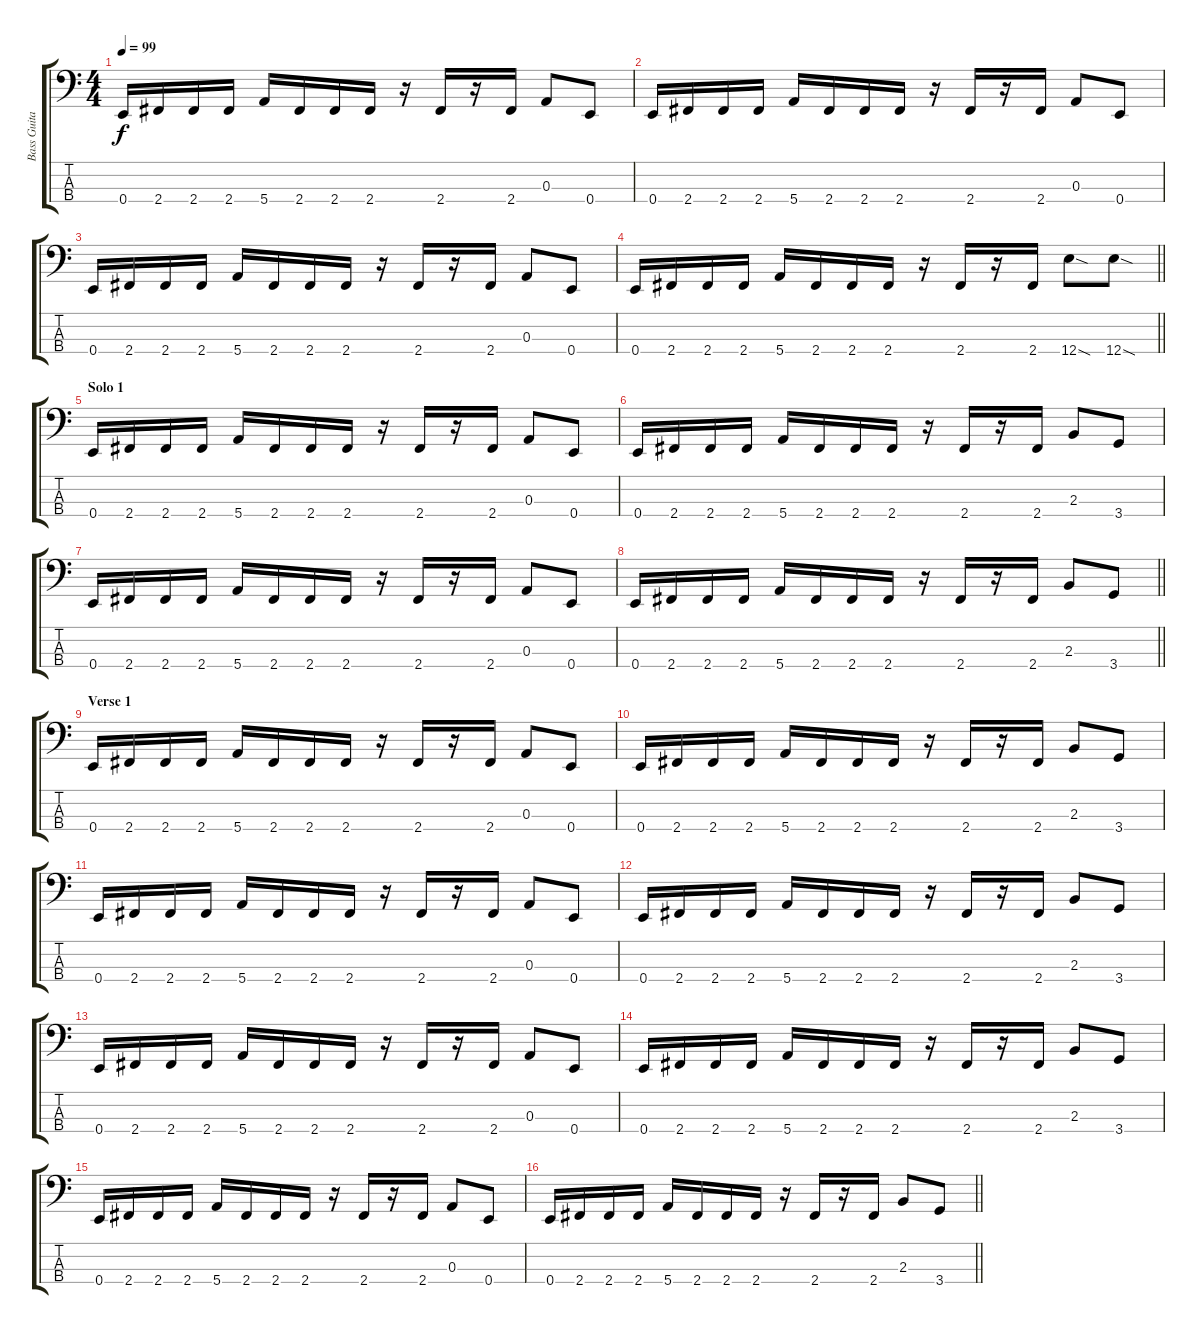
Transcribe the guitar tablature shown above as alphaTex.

\track ("Bass Guitar" "Bass Guita") {instrument electricbassfinger}
\staff {score tabs}
\tuning (G2 D2 A1 E1) {hide}
\ts (4 4)
\tempo 99
\clef f4
\ks c
0.4.16{dy f} 2.4.16 2.4.16 2.4.16 5.4.16 2.4.16 2.4.16 2.4.16 r.16 2.4.16 r.16 2.4.16 0.3.8 0.4.8 |
0.4.16 2.4.16 2.4.16 2.4.16 5.4.16 2.4.16 2.4.16 2.4.16 r.16 2.4.16 r.16 2.4.16 0.3.8 0.4.8 |
0.4.16 2.4.16 2.4.16 2.4.16 5.4.16 2.4.16 2.4.16 2.4.16 r.16 2.4.16 r.16 2.4.16 0.3.8 0.4.8 |
\barLineRight lightlight
0.4.16 2.4.16 2.4.16 2.4.16 5.4.16 2.4.16 2.4.16 2.4.16 r.16 2.4.16 r.16 2.4.16 12.4{sod}.8 12.4{sod}.8 |
\section ("" "Solo 1")
0.4.16 2.4.16 2.4.16 2.4.16 5.4.16 2.4.16 2.4.16 2.4.16 r.16 2.4.16 r.16 2.4.16 0.3.8 0.4.8 |
0.4.16 2.4.16 2.4.16 2.4.16 5.4.16 2.4.16 2.4.16 2.4.16 r.16 2.4.16 r.16 2.4.16 2.3.8 3.4.8 |
0.4.16 2.4.16 2.4.16 2.4.16 5.4.16 2.4.16 2.4.16 2.4.16 r.16 2.4.16 r.16 2.4.16 0.3.8 0.4.8 |
\barLineRight lightlight
0.4.16 2.4.16 2.4.16 2.4.16 5.4.16 2.4.16 2.4.16 2.4.16 r.16 2.4.16 r.16 2.4.16 2.3.8 3.4.8 |
\section ("" "Verse 1")
0.4.16 2.4.16 2.4.16 2.4.16 5.4.16 2.4.16 2.4.16 2.4.16 r.16 2.4.16 r.16 2.4.16 0.3.8 0.4.8 |
0.4.16 2.4.16 2.4.16 2.4.16 5.4.16 2.4.16 2.4.16 2.4.16 r.16 2.4.16 r.16 2.4.16 2.3.8 3.4.8 |
0.4.16 2.4.16 2.4.16 2.4.16 5.4.16 2.4.16 2.4.16 2.4.16 r.16 2.4.16 r.16 2.4.16 0.3.8 0.4.8 |
0.4.16 2.4.16 2.4.16 2.4.16 5.4.16 2.4.16 2.4.16 2.4.16 r.16 2.4.16 r.16 2.4.16 2.3.8 3.4.8 |
0.4.16 2.4.16 2.4.16 2.4.16 5.4.16 2.4.16 2.4.16 2.4.16 r.16 2.4.16 r.16 2.4.16 0.3.8 0.4.8 |
0.4.16 2.4.16 2.4.16 2.4.16 5.4.16 2.4.16 2.4.16 2.4.16 r.16 2.4.16 r.16 2.4.16 2.3.8 3.4.8 |
0.4.16 2.4.16 2.4.16 2.4.16 5.4.16 2.4.16 2.4.16 2.4.16 r.16 2.4.16 r.16 2.4.16 0.3.8 0.4.8 |
\barLineRight lightlight
0.4.16 2.4.16 2.4.16 2.4.16 5.4.16 2.4.16 2.4.16 2.4.16 r.16 2.4.16 r.16 2.4.16 2.3.8 3.4.8
